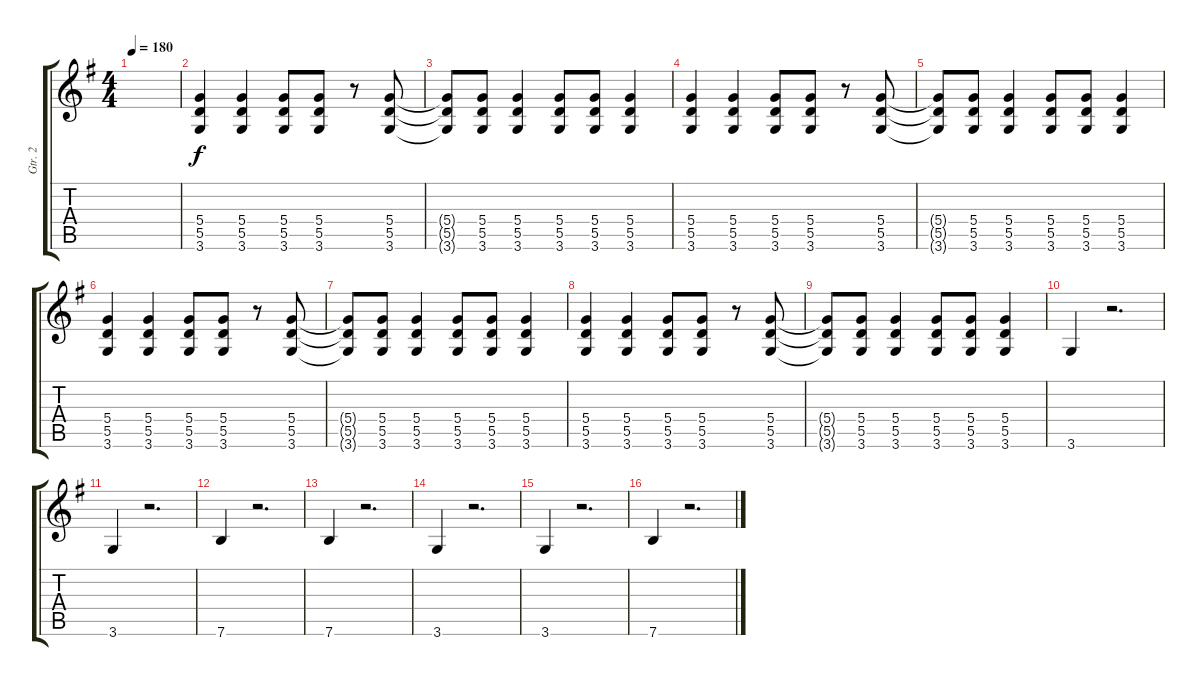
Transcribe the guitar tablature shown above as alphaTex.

\track ("Gtr. 2" "Gtr. 2") {instrument distortionguitar}
\staff {score tabs}
\tuning (E4 B3 G3 D3 A2 E2) {hide}
\ts (4 4)
\tempo 180
\clef g2
\ks g
|
(5.4 5.5 3.6).4 (5.4 5.5 3.6).4 (5.4 5.5 3.6).8 (5.4 5.5 3.6).8 r.8 (5.4 5.5 3.6).8 |
(5.4{t} 5.5{t} 3.6{t}).8 (5.4 5.5 3.6).8 (5.4 5.5 3.6).4 (5.4 5.5 3.6).8 (5.4 5.5 3.6).8 (5.4 5.5 3.6).4 |
(5.4 5.5 3.6).4 (5.4 5.5 3.6).4 (5.4 5.5 3.6).8 (5.4 5.5 3.6).8 r.8 (5.4 5.5 3.6).8 |
(5.4{t} 5.5{t} 3.6{t}).8 (5.4 5.5 3.6).8 (5.4 5.5 3.6).4 (5.4 5.5 3.6).8 (5.4 5.5 3.6).8 (5.4 5.5 3.6).4 |
(5.4 5.5 3.6).4 (5.4 5.5 3.6).4 (5.4 5.5 3.6).8 (5.4 5.5 3.6).8 r.8 (5.4 5.5 3.6).8 |
(5.4{t} 5.5{t} 3.6{t}).8 (5.4 5.5 3.6).8 (5.4 5.5 3.6).4 (5.4 5.5 3.6).8 (5.4 5.5 3.6).8 (5.4 5.5 3.6).4 |
(5.4 5.5 3.6).4 (5.4 5.5 3.6).4 (5.4 5.5 3.6).8 (5.4 5.5 3.6).8 r.8 (5.4 5.5 3.6).8 |
(5.4{t} 5.5{t} 3.6{t}).8 (5.4 5.5 3.6).8 (5.4 5.5 3.6).4 (5.4 5.5 3.6).8 (5.4 5.5 3.6).8 (5.4 5.5 3.6).4 |
3.6.4{instrument electricguitarclean} r.2{d} |
3.6.4 r.2{d} |
7.6.4 r.2{d} |
7.6.4 r.2{d} |
3.6.4 r.2{d} |
3.6.4 r.2{d} |
7.6.4 r.2{d}
